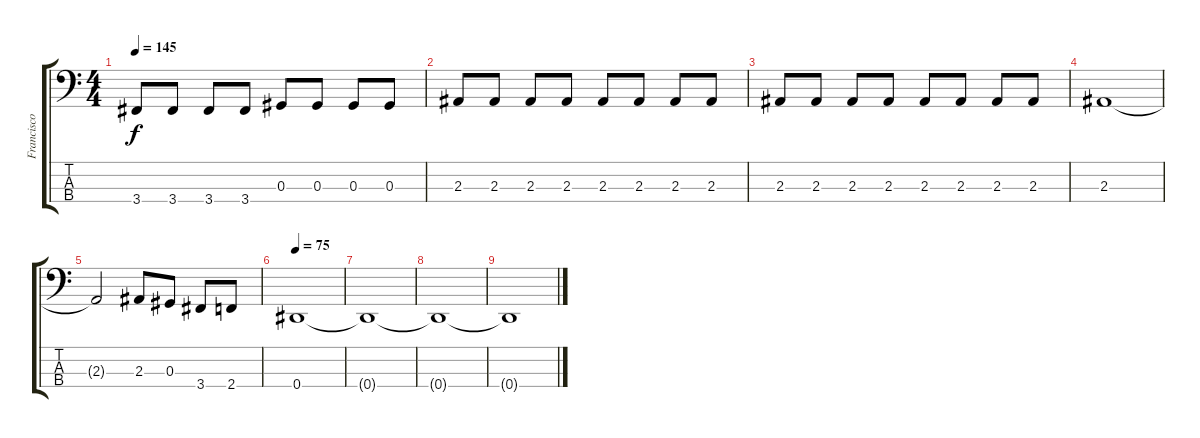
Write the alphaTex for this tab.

\track ("Francisco Fidalgo" "Francisco ") {instrument electricbasspick}
\staff {score tabs}
\tuning (Gb2 Db2 Ab1 Eb1) {hide}
\ts (4 4)
\tempo 145
\clef f4
\ks c
3.4.8{dy f} 3.4.8 3.4.8 3.4.8 0.3.8 0.3.8 0.3.8 0.3.8 |
2.3.8 2.3.8 2.3.8 2.3.8 2.3.8 2.3.8 2.3.8 2.3.8 |
2.3.8 2.3.8 2.3.8 2.3.8 2.3.8 2.3.8 2.3.8 2.3.8 |
2.3.1 |
2.3{t}.2 2.3.8 0.3.8 3.4.8 2.4.8 |
\tempo 75
0.4.1 |
0.4{t}.1 |
0.4{t}.1 |
0.4{t}.1
